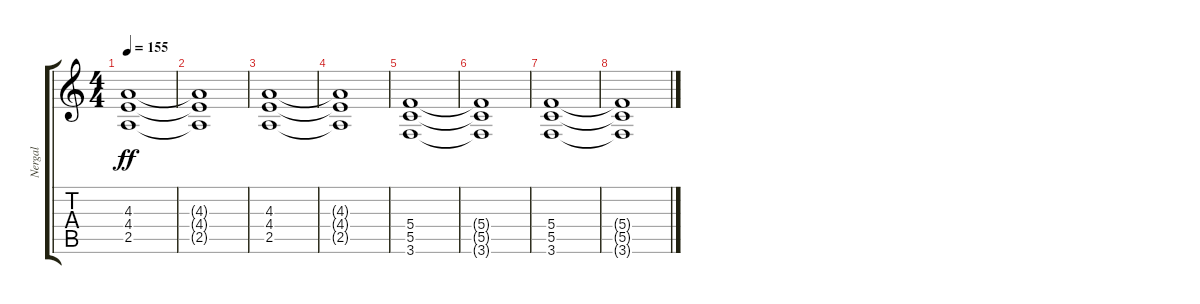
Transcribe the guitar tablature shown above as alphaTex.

\track ("Nergal" "Nergal") {instrument distortionguitar}
\staff {score tabs}
\tuning (D4 A3 F3 C3 G2 D2) {hide}
\ts (4 4)
\tempo 155
\clef g2
\ks c
(4.3 4.4 2.5).1{dy ff} |
(4.3{t} 4.4{t} 2.5{t}).1 |
(4.3 4.4 2.5).1 |
(4.3{t} 4.4{t} 2.5{t}).1 |
(5.4 5.5 3.6).1 |
(5.4{t} 5.5{t} 3.6{t}).1 |
(5.4 5.5 3.6).1 |
(5.4{t} 5.5{t} 3.6{t}).1
